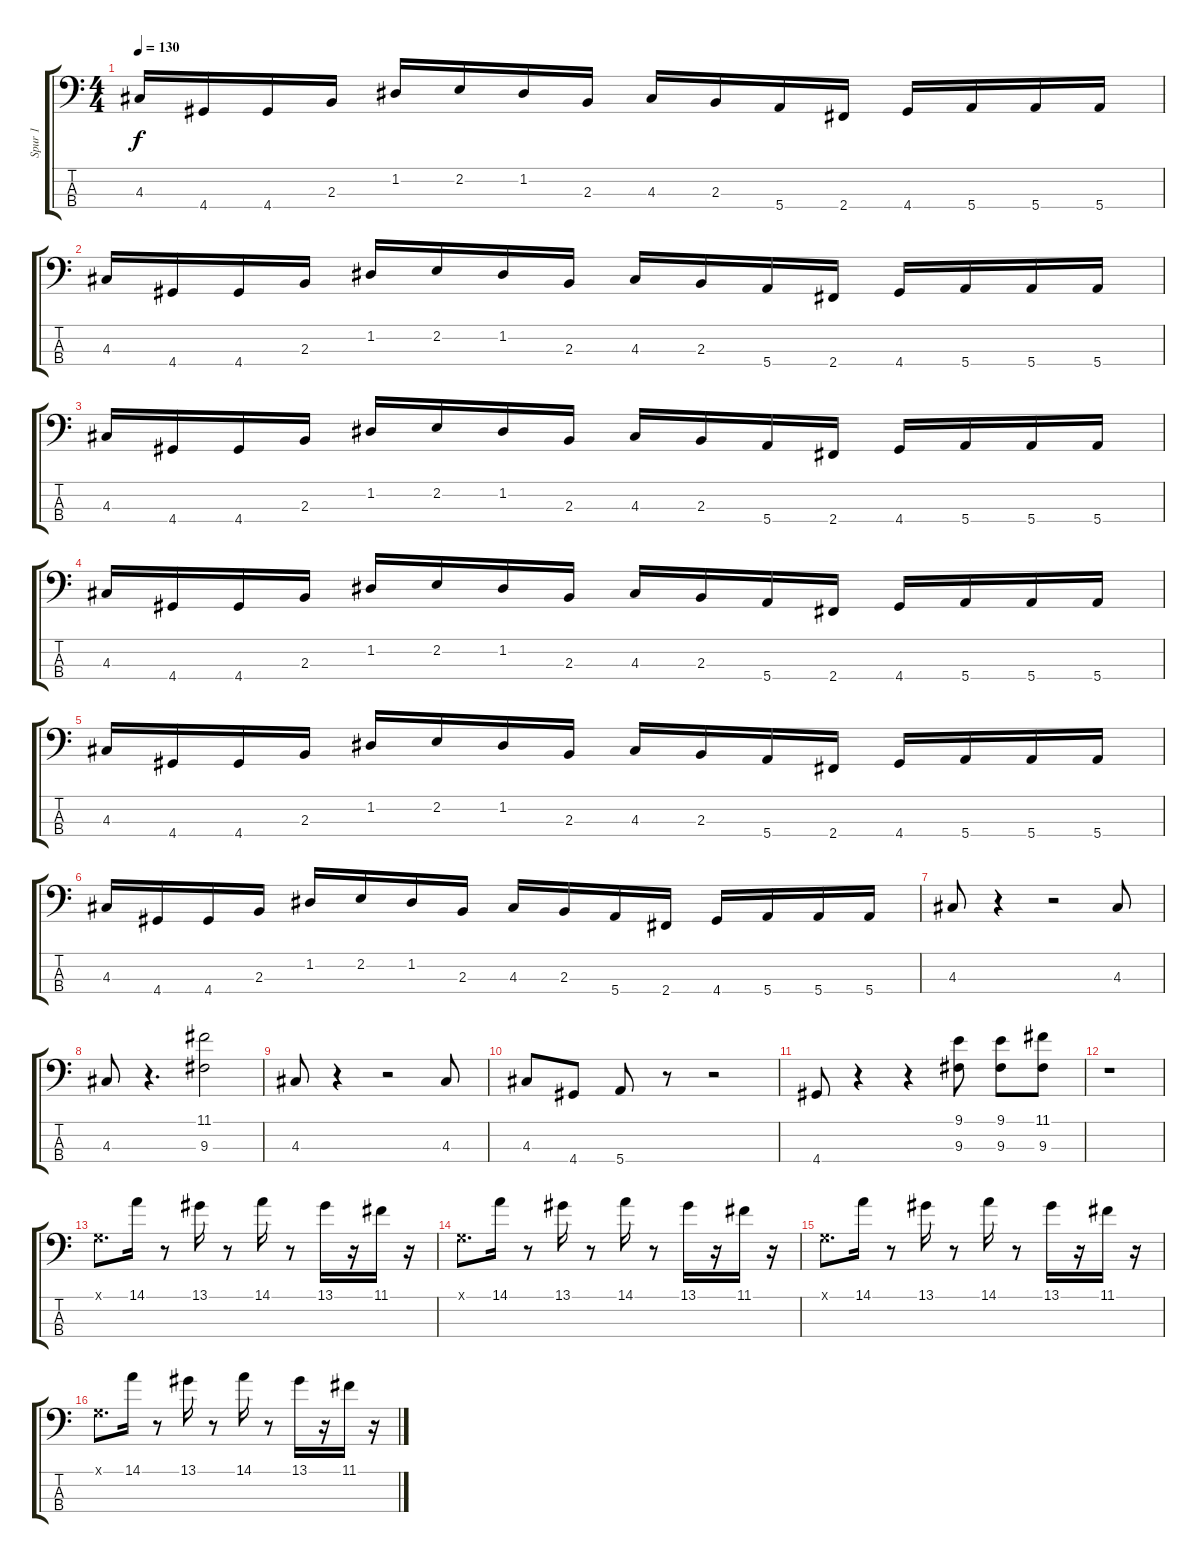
\track ("Spur 1" "Spur 1") {instrument electricbassfinger}
\staff {score tabs}
\tuning (G2 D2 A1 E1) {hide}
\ts (4 4)
\tempo 130
\clef f4
\ks c
4.3.16{dy f} 4.4.16 4.4.16 2.3.16 1.2.16 2.2.16 1.2.16 2.3.16 4.3.16 2.3.16 5.4.16 2.4.16 4.4.16 5.4.16 5.4.16 5.4.16 |
4.3.16 4.4.16 4.4.16 2.3.16 1.2.16 2.2.16 1.2.16 2.3.16 4.3.16 2.3.16 5.4.16 2.4.16 4.4.16 5.4.16 5.4.16 5.4.16 |
4.3.16 4.4.16 4.4.16 2.3.16 1.2.16 2.2.16 1.2.16 2.3.16 4.3.16 2.3.16 5.4.16 2.4.16 4.4.16 5.4.16 5.4.16 5.4.16 |
4.3.16 4.4.16 4.4.16 2.3.16 1.2.16 2.2.16 1.2.16 2.3.16 4.3.16 2.3.16 5.4.16 2.4.16 4.4.16 5.4.16 5.4.16 5.4.16 |
4.3.16 4.4.16 4.4.16 2.3.16 1.2.16 2.2.16 1.2.16 2.3.16 4.3.16 2.3.16 5.4.16 2.4.16 4.4.16 5.4.16 5.4.16 5.4.16 |
4.3.16 4.4.16 4.4.16 2.3.16 1.2.16 2.2.16 1.2.16 2.3.16 4.3.16 2.3.16 5.4.16 2.4.16 4.4.16 5.4.16 5.4.16 5.4.16 |
4.3.8 r.4 r.2 4.3.8 |
4.3.8 r.4{d} (11.1 9.3).2 |
4.3.8 r.4 r.2 4.3.8 |
4.3.8 4.4.8 5.4.8 r.8 r.2 |
4.4.8 r.4 r.4 (9.1 9.3).8 (9.1 9.3).8 (11.1 9.3).8 |
r.1 |
0.1{x}.8{d} 14.1.16 r.8 13.1.16 r.8 14.1.16 r.8 13.1.16 r.16 11.1.16 r.16 |
0.1{x}.8{d} 14.1.16 r.8 13.1.16 r.8 14.1.16 r.8 13.1.16 r.16 11.1.16 r.16 |
0.1{x}.8{d} 14.1.16 r.8 13.1.16 r.8 14.1.16 r.8 13.1.16 r.16 11.1.16 r.16 |
0.1{x}.8{d} 14.1.16 r.8 13.1.16 r.8 14.1.16 r.8 13.1.16 r.16 11.1.16 r.16
